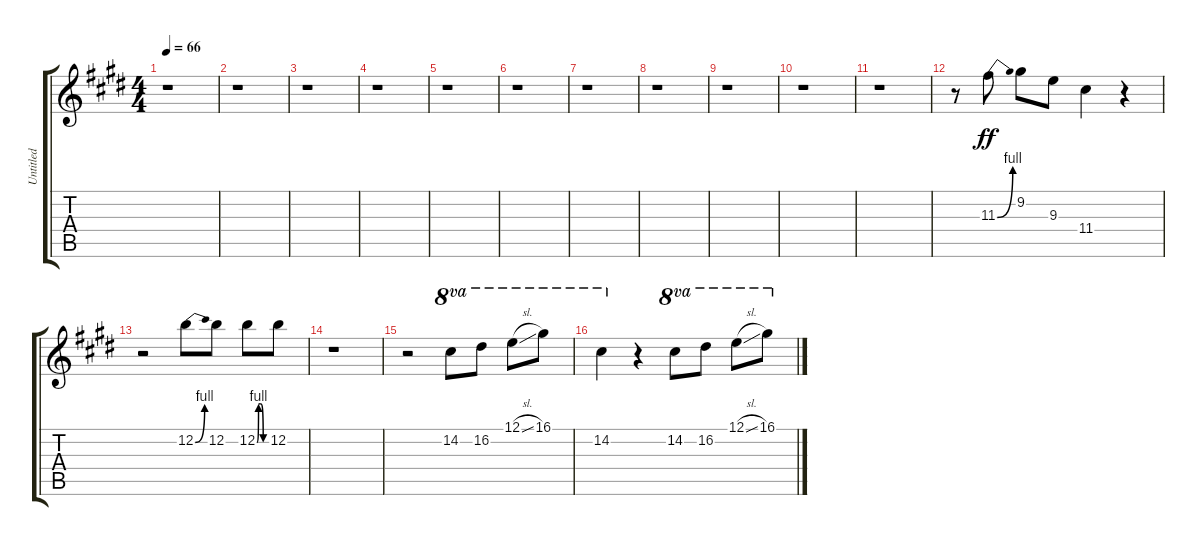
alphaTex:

\track ("Untitled" "Untitled") {instrument electricguitarmuted}
\staff {score tabs}
\tuning (E4 B3 G3 D3 A2 E2) {hide}
\ts (4 4)
\tempo 66
\clef g2
\ks e
r.1{dy ff} |
r.1 |
r.1 |
r.1 |
r.1 |
r.1 |
r.1 |
r.1 |
r.1 |
r.1 |
r.1 |
r.8 11.3{be (bend 0 0 60 4)}.8 9.2.8 9.3.8 11.4.4 r.4 |
r.2 12.2{be (bend 0 0 60 4)}.8 12.2.8 12.2{be (custom 0 0 10 4 25 4 40 0 60 0)}.8 12.2.8 |
r.1 |
r.2 14.2.8{ot 8va} 16.2.8{ot 8va} 12.1{sl}.8{ot 8va} 16.1.8{ot 8va} |
14.2.4{ot 8va} r.4 14.2.8{ot 8va} 16.2.8{ot 8va} 12.1{sl}.8{ot 8va} 16.1.8{ot 8va}
